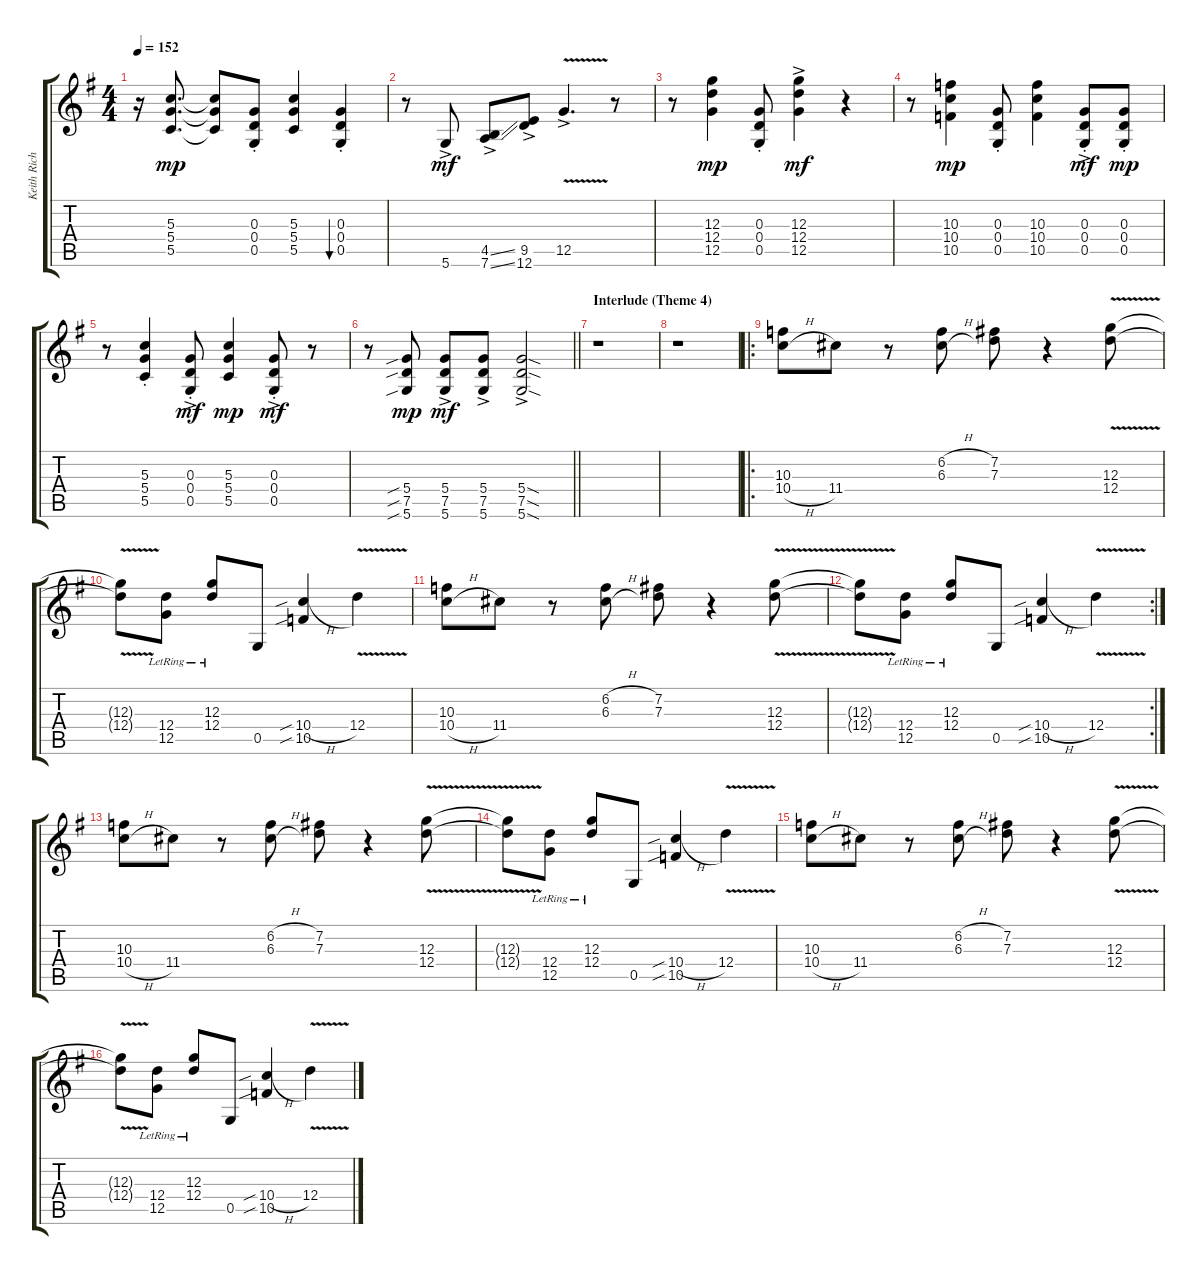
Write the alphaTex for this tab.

\track ("Keith Richards" "Keith Rich") {instrument overdrivenguitar}
\staff {score tabs}
\tuning (D4 B3 G3 D3 G2 D2) {hide}
\ts (4 4)
\tempo 152
\clef g2
\ks g
r.16{dy mp} (5.3 5.4 5.5).8{d} (5.3{t} 5.4{t} 5.5{t}).8 (0.3{st} 0.4{st} 0.5{st}).8 (5.3 5.4 5.5).4 (0.3{st} 0.4{st} 0.5{st}).4{bu 30} |
r.8 5.6{ac}.8{dy mf} (4.5{ss ac} 7.6{ss ac}).8 (9.5{ac} 12.6{ac}).8 12.5{v ac}.4{d} r.8 |
r.8 (12.3 12.4 12.5).4{dy mp} (0.3{st} 0.4{st} 0.5{st}).8 (12.3{ac} 12.4{ac} 12.5{ac}).4{dy mf} r.4 |
r.8 (10.3 10.4 10.5).4{dy mp} (0.3{st} 0.4{st} 0.5{st}).8 (10.3 10.4 10.5).4 (0.3{ac st} 0.4{ac st} 0.5{ac st}).8{dy mf} (0.3{st} 0.4{st} 0.5{st}).8{dy mp} |
r.8 (5.3{st} 5.4{st} 5.5{st}).4 (0.3{ac st} 0.4{ac st} 0.5{ac st}).8{dy mf} (5.3 5.4 5.5).4{dy mp} (0.3{ac st} 0.4{ac st} 0.5{ac st}).8{dy mf} r.8 |
\barLineRight lightlight
r.8 (5.4{sib} 7.5{sib} 5.6{sib}).8{dy mp} (5.4{ac} 7.5{ac} 5.6{ac}).8{dy mf} (5.4{ac} 7.5{ac} 5.6{ac}).8 (5.4{sod ac} 7.5{sod ac} 5.6{sod ac}).2 |
\section ("" "Interlude (Theme 4)")
r.1 |
r.1 |
\ro
(10.3 10.4{h}).8 11.4.8 r.8 (6.2{h} 6.3{h}).8 (7.2 7.3).8 r.4 (12.3{v} 12.4{v}).8 |
(12.3{v t} 12.4{v t}).8 (12.4{lr} 12.5{lr}).8 (12.3{lr} 12.4{lr}).8 0.5.8 (10.4{sib h} 10.5{sib}).4 12.4{v}.4 |
(10.3 10.4{h}).8 11.4.8 r.8 (6.2{h} 6.3{h}).8 (7.2 7.3).8 r.4 (12.3{v} 12.4{v}).8 |
\rc 2
(12.3{v t} 12.4{v t}).8 (12.4{lr} 12.5{lr}).8 (12.3{lr} 12.4{lr}).8 0.5.8 (10.4{sib h} 10.5{sib}).4 12.4{v}.4 |
(10.3 10.4{h}).8 11.4.8 r.8 (6.2{h} 6.3{h}).8 (7.2 7.3).8 r.4 (12.3{v} 12.4{v}).8 |
(12.3{v t} 12.4{v t}).8 (12.4{lr} 12.5{lr}).8 (12.3{lr} 12.4{lr}).8 0.5.8 (10.4{sib h} 10.5{sib}).4 12.4{v}.4 |
(10.3 10.4{h}).8 11.4.8 r.8 (6.2{h} 6.3{h}).8 (7.2 7.3).8 r.4 (12.3{v} 12.4{v}).8 |
(12.3{v t} 12.4{v t}).8 (12.4{lr} 12.5{lr}).8 (12.3{lr} 12.4{lr}).8 0.5.8 (10.4{sib h} 10.5{sib}).4 12.4{v}.4
